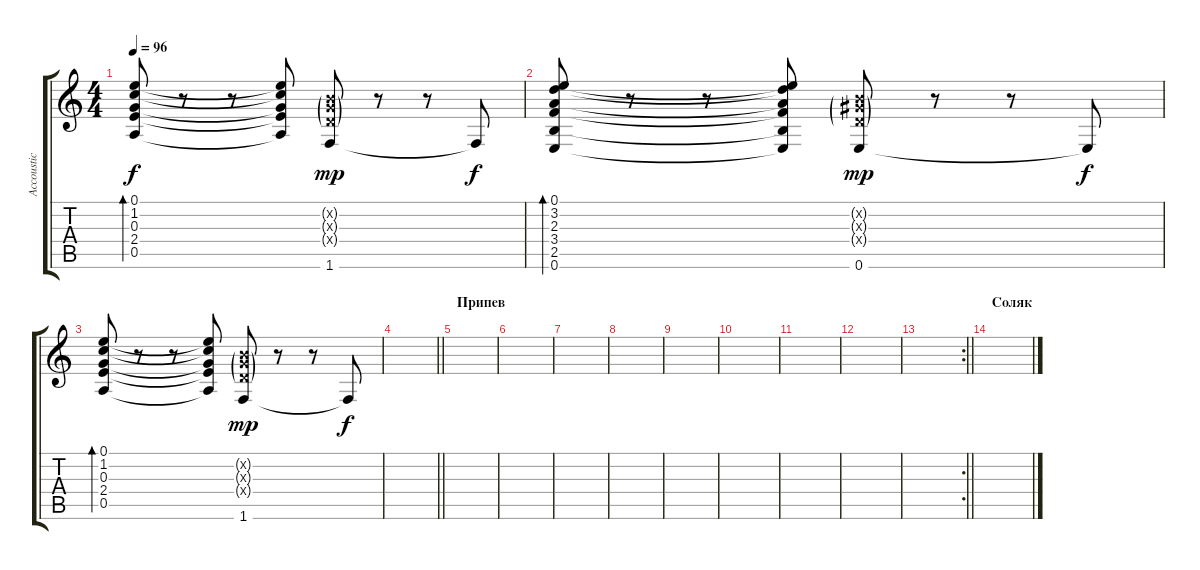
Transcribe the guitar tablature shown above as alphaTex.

\track ("Accoustic B " "Accoustic ") {instrument acousticguitarsteel}
\staff {score tabs}
\tuning (E4 B3 G3 D3 A2 E2) {hide}
\ts (4 4)
\tempo 96
\clef g2
\ks c
(0.1 1.2 0.3 2.4 0.5).8{bd 60 dy f} r.8 r.8 (0.1{t} 1.2{t} 0.3{t} 2.4{t} 0.5{t}).8 (0.2{g x} 0.3{g x} 0.4{g x} 1.6).8{dy mp} r.8 r.8 1.6{t}.8{dy f} |
(0.1 3.2 2.3 3.4 2.5 0.6).8{bd 60} r.8 r.8 (0.1{t} 3.2{t} 2.3{t} 3.4{t} 2.5{t} 0.6{t}).8 (0.2{g x} 1.3{g x} 0.4{g x} 0.6).8{dy mp} r.8 r.8 0.6{t}.8{dy f} |
(0.1 1.2 0.3 2.4 0.5).8{bd 60} r.8 r.8 (0.1{t} 1.2{t} 0.3{t} 2.4{t} 0.5{t}).8 (0.2{g x} 0.3{g x} 0.4{g x} 1.6).8{dy mp} r.8 r.8 1.6{t}.8{dy f} |
\barLineRight lightlight
|
\section ("" "Припев ")
|
|
|
|
|
|
|
|
\rc 2
\barLineRight lightlight
|
\section ("" "Соляк ")
